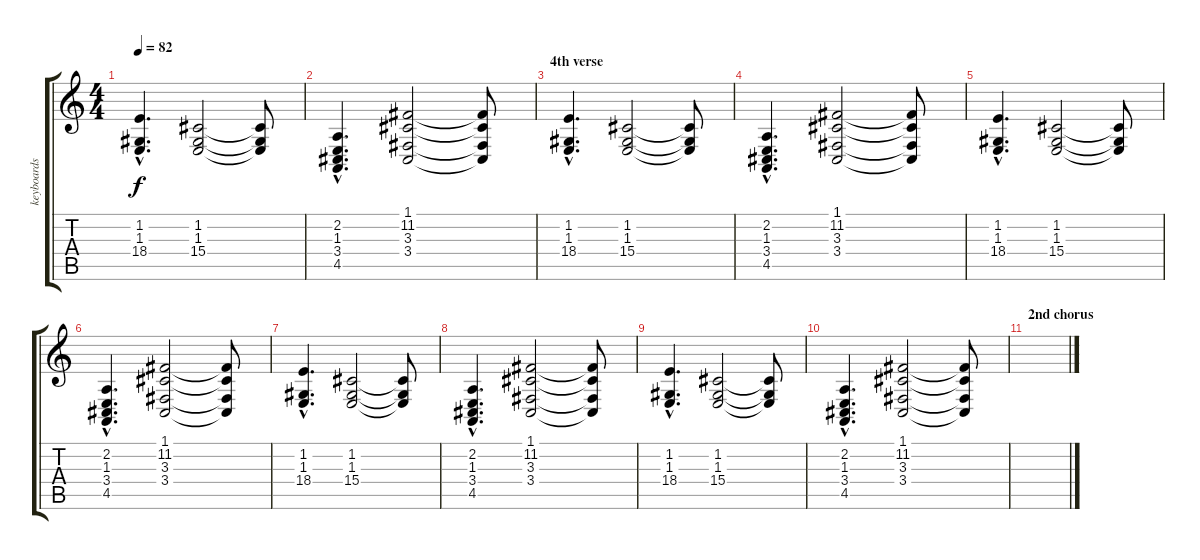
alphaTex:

\track ("keyboards (troy van leeuwen)" "keyboards ") {instrument electricpiano1}
\staff {score tabs}
\tuning (C4 G3 Eb3 Bb2 F2 C2) {hide}
\ts (4 4)
\tempo 82
\clef g2
\ks c
(1.2{hac} 1.3{hac} 18.4{hac}).4{d dy f} (1.2 1.3 15.4).2 (1.2{t} 1.3{t} 15.4{t}).8 |
(2.2{hac} 1.3{hac} 3.4{hac} 4.5{hac}).4{d} (1.1 11.2 3.3 3.4).2 (1.1{t} 11.2{t} 3.3{t} 3.4{t}).8 |
\section ("" "4th verse")
(1.2{hac} 1.3{hac} 18.4{hac}).4{d} (1.2 1.3 15.4).2 (1.2{t} 1.3{t} 15.4{t}).8 |
(2.2{hac} 1.3{hac} 3.4{hac} 4.5{hac}).4{d} (1.1 11.2 3.3 3.4).2 (1.1{t} 11.2{t} 3.3{t} 3.4{t}).8 |
(1.2{hac} 1.3{hac} 18.4{hac}).4{d} (1.2 1.3 15.4).2 (1.2{t} 1.3{t} 15.4{t}).8 |
(2.2{hac} 1.3{hac} 3.4{hac} 4.5{hac}).4{d} (1.1 11.2 3.3 3.4).2 (1.1{t} 11.2{t} 3.3{t} 3.4{t}).8 |
(1.2{hac} 1.3{hac} 18.4{hac}).4{d} (1.2 1.3 15.4).2 (1.2{t} 1.3{t} 15.4{t}).8 |
(2.2{hac} 1.3{hac} 3.4{hac} 4.5{hac}).4{d} (1.1 11.2 3.3 3.4).2 (1.1{t} 11.2{t} 3.3{t} 3.4{t}).8 |
(1.2{hac} 1.3{hac} 18.4{hac}).4{d} (1.2 1.3 15.4).2 (1.2{t} 1.3{t} 15.4{t}).8 |
(2.2{hac} 1.3{hac} 3.4{hac} 4.5{hac}).4{d} (1.1 11.2 3.3 3.4).2 (1.1{t} 11.2{t} 3.3{t} 3.4{t}).8 |
\section ("" "2nd chorus")
